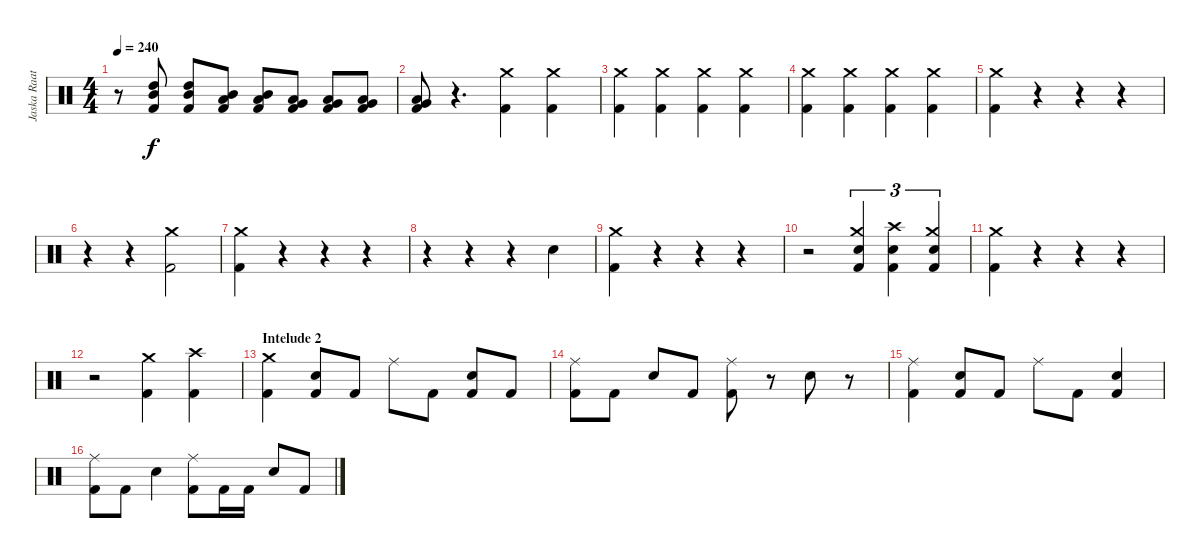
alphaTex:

\track ("Jaska Raatikainen" "Jaska Raat") {instrument percussion}
\staff {score}
\articulation defaults
\ts (4 4)
\tempo 240
\clef neutral
\ks c
r.8{dy f} ("High Tom (hit)" "Mid Tom (hit)" "Kick (hit) 2").8 ("High Tom (hit)" "Mid Tom (hit)" "Kick (hit) 2").8 ("Mid Tom (hit)" "Low Tom (hit)" "Kick (hit) 2").8 ("Mid Tom (hit)" "Low Tom (hit)" "Kick (hit) 2").8 ("Low Tom (hit)" "Very Low Tom (hit)" "Kick (hit) 2").8 ("Low Tom (hit)" "Very Low Tom (hit)" "Kick (hit) 2").8 ("Very Low Tom (hit)" "Low Floor Tom (hit)" "Kick (hit) 2").8 |
("Very Low Tom (hit)" "Low Floor Tom (hit)" "Kick (hit) 2").8 r.4{d} ("Crash medium (hit)" "Kick (hit) 2").4 ("Crash medium (hit)" "Kick (hit) 2").4 |
("Crash medium (hit)" "Kick (hit) 2").4 ("Crash medium (hit)" "Kick (hit) 2").4 ("Crash medium (hit)" "Kick (hit) 2").4 ("Crash medium (hit)" "Kick (hit) 2").4 |
("Crash medium (hit)" "Kick (hit) 2").4 ("Crash medium (hit)" "Kick (hit) 2").4 ("Crash medium (hit)" "Kick (hit) 2").4 ("Crash medium (hit)" "Kick (hit) 2").4 |
("Crash medium (hit)" "Kick (hit) 2").4 r.4 r.4 r.4 |
r.4 r.4 ("Crash medium (hit)" "Kick (hit) 2").2 |
("Crash medium (hit)" "Kick (hit) 2").4 r.4 r.4 r.4 |
r.4 r.4 r.4 "Snare (hit) 2".4 |
("Crash medium (hit)" "Kick (hit) 2").4 r.4 r.4 r.4 |
r.2 ("Crash medium (hit)" "Snare (hit) 2" "Kick (hit) 2").4{tu (3 2)} ("Crash high (hit)" "Snare (hit) 2" "Kick (hit) 2").4{tu (3 2)} ("Crash medium (hit)" "Snare (hit) 2" "Kick (hit) 2").4{tu (3 2)} |
("Crash medium (hit)" "Kick (hit) 2").4 r.4 r.4 r.4 |
r.2 ("Crash medium (hit)" "Kick (hit) 2").4 ("Crash high (hit)" "Kick (hit) 2").4 |
\section ("" "Intelude 2")
("Crash medium (hit)" "Kick (hit) 2").4 ("Snare (hit) 2" "Kick (hit) 2").8 "Kick (hit) 2".8 "Ride (middle)".8 "Kick (hit) 2".8 ("Snare (hit) 2" "Kick (hit) 2").8 "Kick (hit) 2".8 |
("Ride (middle)" "Kick (hit) 2").8 "Kick (hit) 2".8 "Snare (hit) 2".8 "Kick (hit) 2".8 ("Ride (middle)" "Kick (hit) 2").8 r.8 "Snare (hit) 2".8 r.8 |
("Ride (middle)" "Kick (hit) 2").4 ("Snare (hit) 2" "Kick (hit) 2").8 "Kick (hit) 2".8 "Ride (middle)".8 "Kick (hit) 2".8 ("Snare (hit) 2" "Kick (hit) 2").4 |
("Ride (middle)" "Kick (hit) 2").8 "Kick (hit) 2".8 "Snare (hit) 2".4 ("Ride (middle)" "Kick (hit) 2").8 "Kick (hit) 2".16 "Kick (hit) 2".16 "Snare (hit) 2".8 "Kick (hit) 2".8
